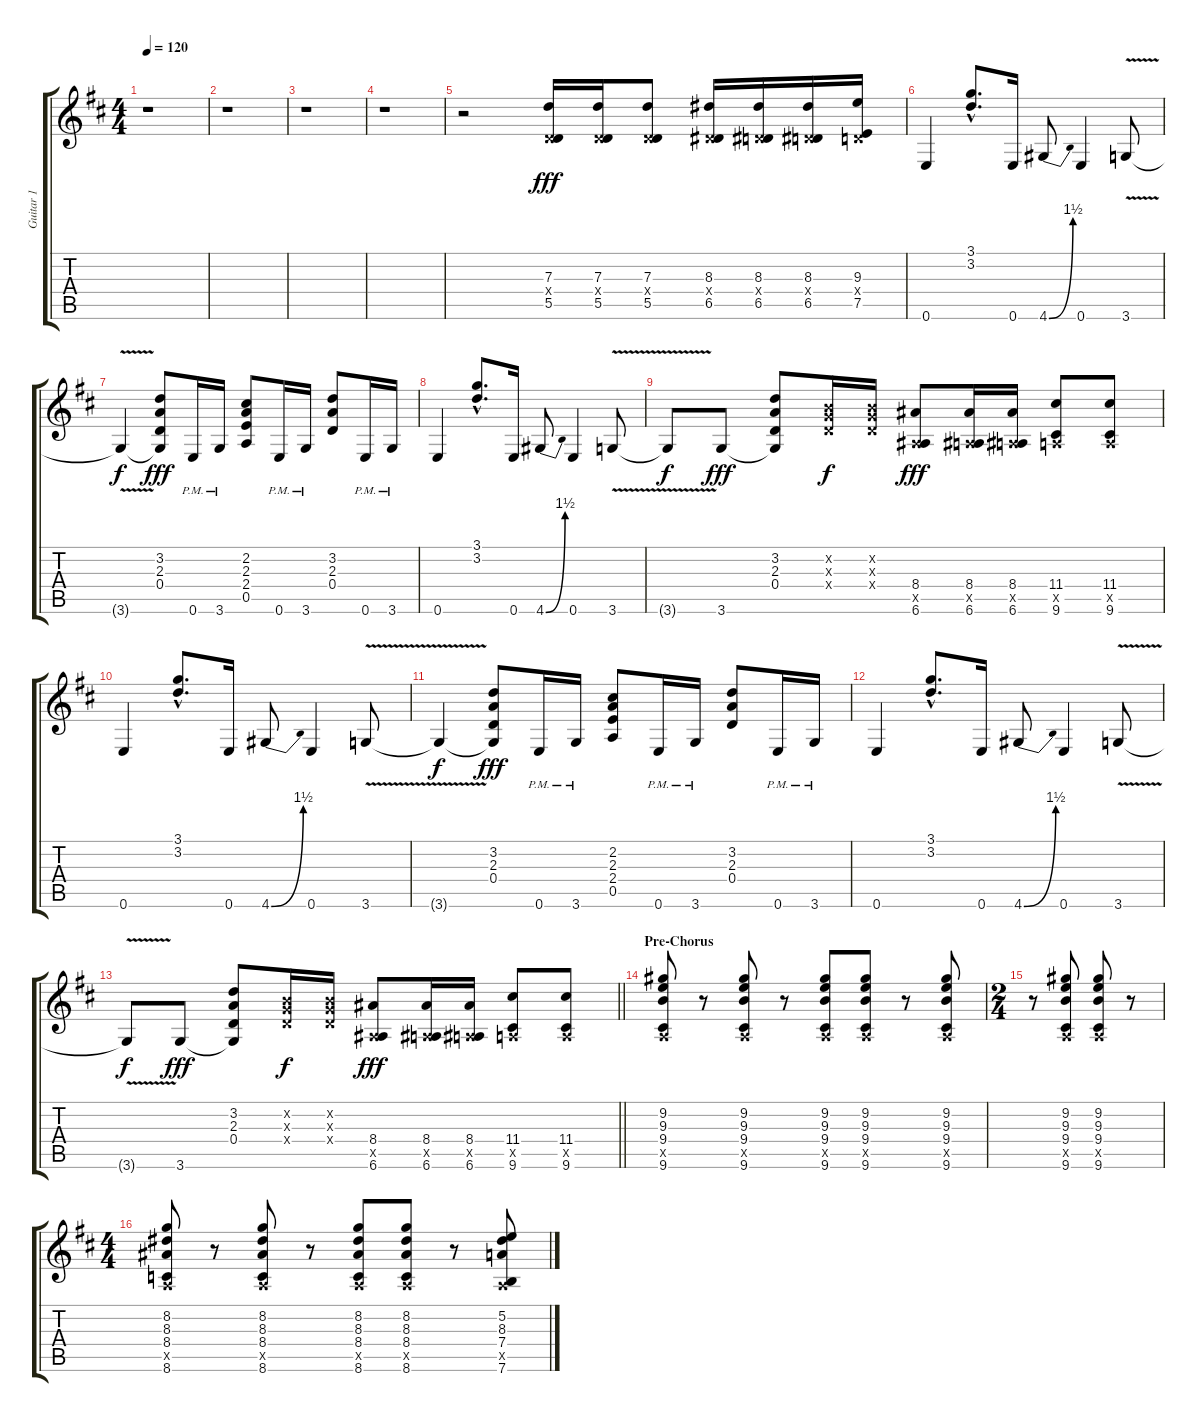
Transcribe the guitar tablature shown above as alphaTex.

\track ("Guitar 1" "Guitar 1") {instrument distortionguitar}
\staff {score tabs}
\tuning (E4 B3 G3 D3 A2 E2) {hide}
\ts (4 4)
\tempo 120
\clef g2
\ks d
r.1{dy fff} |
r.1 |
r.1 |
r.1 |
r.2 (7.3 0.4{x} 5.5).16 (7.3 0.4{x} 5.5).16 (7.3 0.4{x} 5.5).8 (8.3 0.4{x} 6.5).16 (8.3 0.4{x} 6.5).16 (8.3 0.4{x} 6.5).16 (9.3 0.4{x} 7.5).16 |
0.6.4 (3.1{hac} 3.2{hac}).8{d} 0.6.16 4.6{be (bend 0 0 60 6)}.8 0.6.4 3.6{v}.8 |
3.6{t}.4{dy f} (3.2 2.3 0.4 3.6{t}).8{dy fff} 0.6{pm}.16 3.6{pm}.16 (2.2 2.3 2.4 0.5).8 0.6{pm}.16 3.6{pm}.16 (3.2 2.3 0.4).8 0.6{pm}.16 3.6{pm}.16 |
0.6.4 (3.1{hac} 3.2{hac}).8{d} 0.6.16 4.6{be (bend 0 0 60 6)}.8 0.6.4 3.6{v}.8 |
3.6{t}.8{dy f} 3.6.8{dy fff} (3.2 2.3 0.4 3.6{t}).8 (0.2{x} 0.3{x} 0.4{x}).16{dy f} (0.2{x} 0.3{x} 0.4{x}).16 (8.4 0.5{x} 6.6).8{dy fff} (8.4 0.5{x} 6.6).16 (8.4 0.5{x} 6.6).16 (11.4 0.5{x} 9.6).8 (11.4 0.5{x} 9.6).8 |
0.6.4 (3.1{hac} 3.2{hac}).8{d} 0.6.16 4.6{be (bend 0 0 60 6)}.8 0.6.4 3.6{v}.8 |
3.6{t}.4{dy f} (3.2 2.3 0.4 3.6{t}).8{dy fff} 0.6{pm}.16 3.6{pm}.16 (2.2 2.3 2.4 0.5).8 0.6{pm}.16 3.6{pm}.16 (3.2 2.3 0.4).8 0.6{pm}.16 3.6{pm}.16 |
0.6.4 (3.1{hac} 3.2{hac}).8{d} 0.6.16 4.6{be (bend 0 0 60 6)}.8 0.6.4 3.6{v}.8 |
\barLineRight lightlight
3.6{t}.8{dy f} 3.6.8{dy fff} (3.2 2.3 0.4 3.6{t}).8 (0.2{x} 0.3{x} 0.4{x}).16{dy f} (0.2{x} 0.3{x} 0.4{x}).16 (8.4 0.5{x} 6.6).8{dy fff} (8.4 0.5{x} 6.6).16 (8.4 0.5{x} 6.6).16 (11.4 0.5{x} 9.6).8 (11.4 0.5{x} 9.6).8 |
\section ("" "Pre-Chorus")
(9.2 9.3 9.4 0.5{x} 9.6).8 r.8 (9.2 9.3 9.4 0.5{x} 9.6).8 r.8 (9.2 9.3 9.4 0.5{x} 9.6).8 (9.2 9.3 9.4 0.5{x} 9.6).8 r.8 (9.2 9.3 9.4 0.5{x} 9.6).8 |
\ts (2 4)
r.8 (9.2 9.3 9.4 0.5{x} 9.6).8 (9.2 9.3 9.4 0.5{x} 9.6).8 r.8 |
\ts (4 4)
(8.2 8.3 8.4 0.5{x} 8.6).8 r.8 (8.2 8.3 8.4 0.5{x} 8.6).8 r.8 (8.2 8.3 8.4 0.5{x} 8.6).8 (8.2 8.3 8.4 0.5{x} 8.6).8 r.8 (5.2 8.3 7.4 0.5{x} 7.6).8
